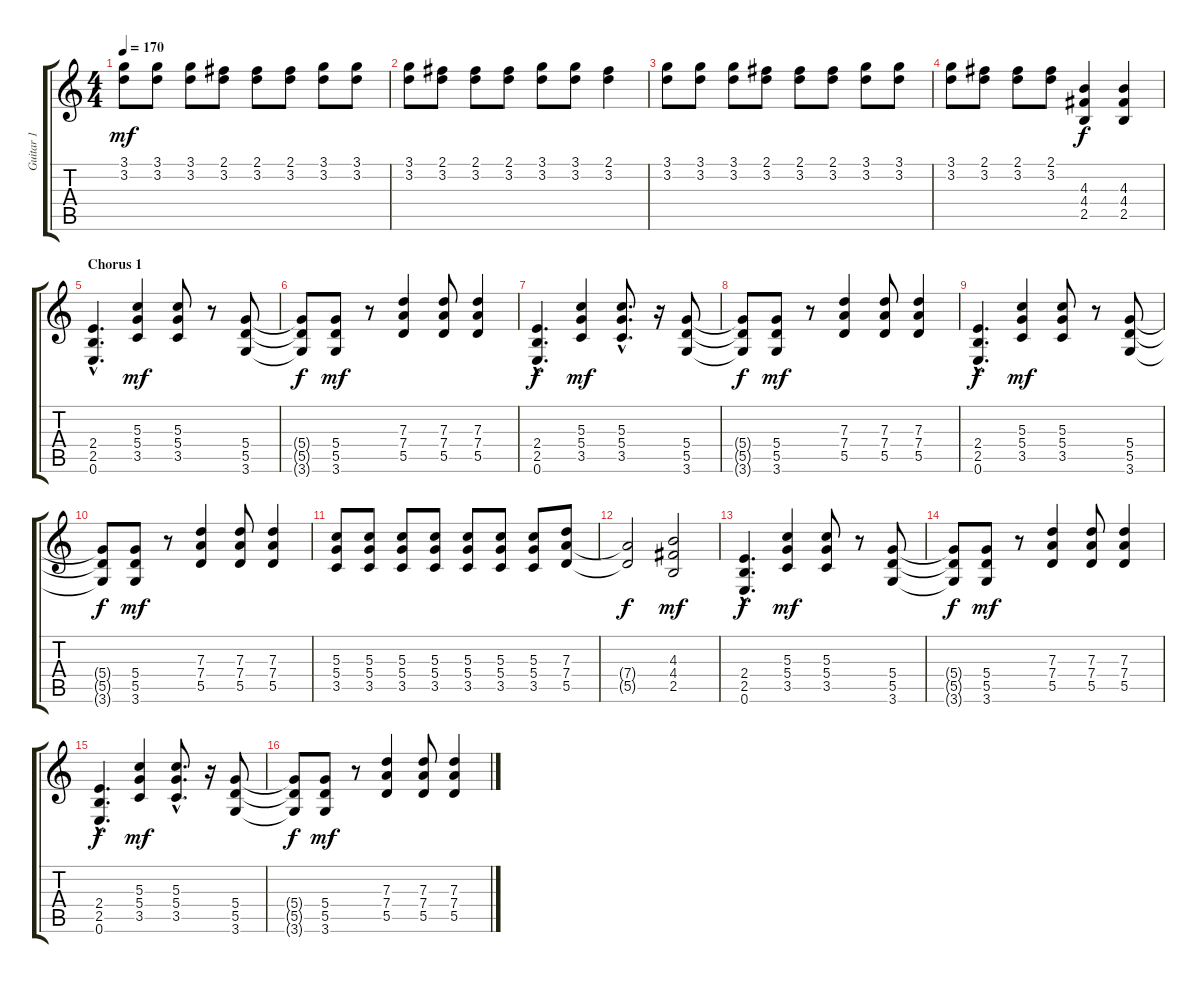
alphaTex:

\track ("Guitar 1" "Guitar 1") {instrument overdrivenguitar}
\staff {score tabs}
\tuning (E4 B3 G3 D3 A2 E2) {hide}
\ts (4 4)
\tempo 170
\clef g2
\ks c
(3.1 3.2).8{dy mf} (3.1 3.2).8 (3.1 3.2).8 (2.1 3.2).8 (2.1 3.2).8 (2.1 3.2).8{instrument electricguitarmuted} (3.1 3.2).8 (3.1 3.2).8{instrument distortionguitar} |
(3.1 3.2).8 (2.1 3.2).8 (2.1 3.2).8{instrument electricguitarmuted} (2.1 3.2).8 (3.1 3.2).8 (3.1 3.2).8{instrument distortionguitar} (2.1 3.2).4 |
(3.1 3.2).8 (3.1 3.2).8 (3.1 3.2).8 (2.1 3.2).8 (2.1 3.2).8 (2.1 3.2).8{instrument electricguitarmuted} (3.1 3.2).8 (3.1 3.2).8{instrument distortionguitar} |
(3.1 3.2).8 (2.1 3.2).8 (2.1 3.2).8 (2.1 3.2).8{instrument electricguitarmuted} (4.3 4.4 2.5).4{dy f instrument distortionguitar} (4.3 4.4 2.5).4 |
\section ("" "Chorus 1")
(2.4{hac} 2.5{hac} 0.6{hac}).4{d} (5.3 5.4 3.5).4{dy mf} (5.3 5.4 3.5).8 r.8 (5.4 5.5 3.6).8 |
(5.4{t} 5.5{t} 3.6{t}).8{dy f} (5.4 5.5 3.6).8{dy mf} r.8 (7.3 7.4 5.5).4 (7.3 7.4 5.5).8 (7.3 7.4 5.5).4 |
(2.4{hac} 2.5{hac} 0.6{hac}).4{d dy f} (5.3 5.4 3.5).4{dy mf} (5.3{hac} 5.4{hac} 3.5{hac}).8{d} r.16 (5.4 5.5 3.6).8 |
(5.4{t} 5.5{t} 3.6{t}).8{dy f} (5.4 5.5 3.6).8{dy mf} r.8 (7.3 7.4 5.5).4 (7.3 7.4 5.5).8 (7.3 7.4 5.5).4 |
(2.4{hac} 2.5{hac} 0.6{hac}).4{d dy f} (5.3 5.4 3.5).4{dy mf} (5.3 5.4 3.5).8 r.8 (5.4 5.5 3.6).8 |
(5.4{t} 5.5{t} 3.6{t}).8{dy f} (5.4 5.5 3.6).8{dy mf} r.8 (7.3 7.4 5.5).4 (7.3 7.4 5.5).8 (7.3 7.4 5.5).4 |
(5.3 5.4 3.5).8 (5.3 5.4 3.5).8 (5.3 5.4 3.5).8 (5.3 5.4 3.5).8 (5.3 5.4 3.5).8 (5.3 5.4 3.5).8 (5.3 5.4 3.5).8 (7.3 7.4 5.5).8 |
(7.4{t} 5.5{t}).2{dy f} (4.3 4.4 2.5).2{dy mf} |
(2.4{hac} 2.5{hac} 0.6{hac}).4{d dy f} (5.3 5.4 3.5).4{dy mf} (5.3 5.4 3.5).8 r.8 (5.4 5.5 3.6).8 |
(5.4{t} 5.5{t} 3.6{t}).8{dy f} (5.4 5.5 3.6).8{dy mf} r.8 (7.3 7.4 5.5).4 (7.3 7.4 5.5).8 (7.3 7.4 5.5).4 |
(2.4{hac} 2.5{hac} 0.6{hac}).4{d dy f} (5.3 5.4 3.5).4{dy mf} (5.3{hac} 5.4{hac} 3.5{hac}).8{d} r.16 (5.4 5.5 3.6).8 |
(5.4{t} 5.5{t} 3.6{t}).8{dy f} (5.4 5.5 3.6).8{dy mf} r.8 (7.3 7.4 5.5).4 (7.3 7.4 5.5).8 (7.3 7.4 5.5).4
